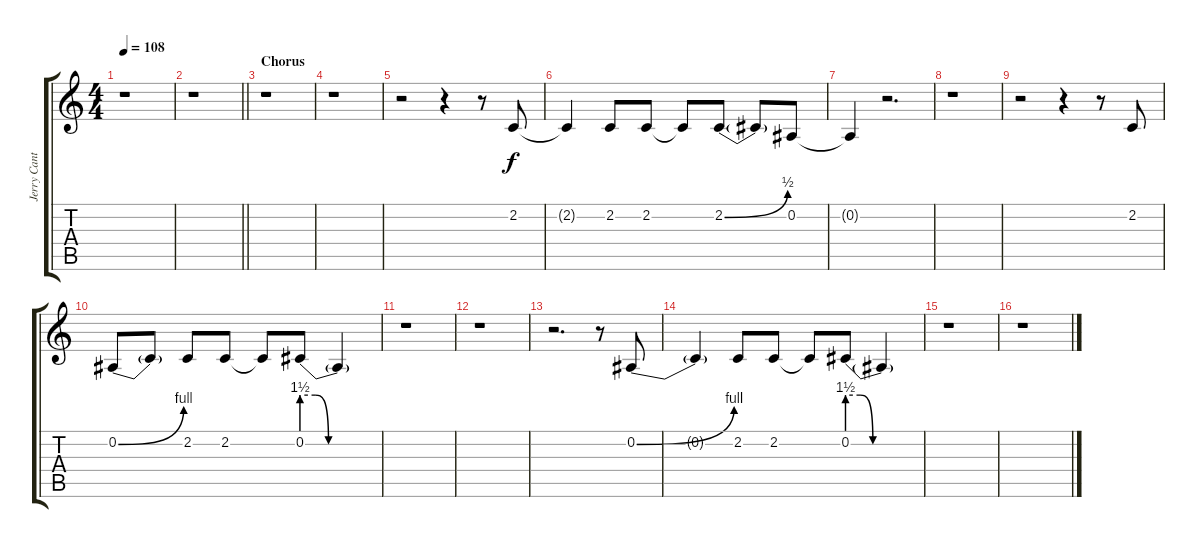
\track ("Jerry Cantrell- Backing Vocals" "Jerry Cant") {instrument lead2sawtooth}
\staff {score tabs}
\tuning (Eb4 Bb3 Gb3 Db3 Ab2 Eb2) {hide}
\ts (4 4)
\tempo 108
\clef g2
\ks c
r.1{dy f} |
\barLineRight lightlight
r.1 |
\section ("" "Chorus")
r.1 |
r.1 |
r.2 r.4 r.8 2.2.8 |
2.2{t}.4 2.2.8 2.2.8 2.2{t}.8 2.2{be (bend 0 0 60 2)}.8 2.2{t}.8 0.2.8 |
0.2{t}.4 r.2{d} |
r.1 |
r.2 r.4 r.8 2.2.8 |
0.2{be (bend 0 0 60 4)}.8 0.2{t}.8 2.2.8 2.2.8 2.2{t}.8 0.2{be (custom 0 6 10 6 20 0 40 0 60 0)}.8 0.2{t}.4 |
r.1 |
r.1 |
r.2{d} r.8 0.2{be (bend 0 0 60 4)}.8 |
0.2{t}.4 2.2.8 2.2.8 2.2{t}.8 0.2{be (custom 0 6 10 6 20 0 40 0 60 0)}.8 0.2{t}.4 |
r.1 |
r.1
